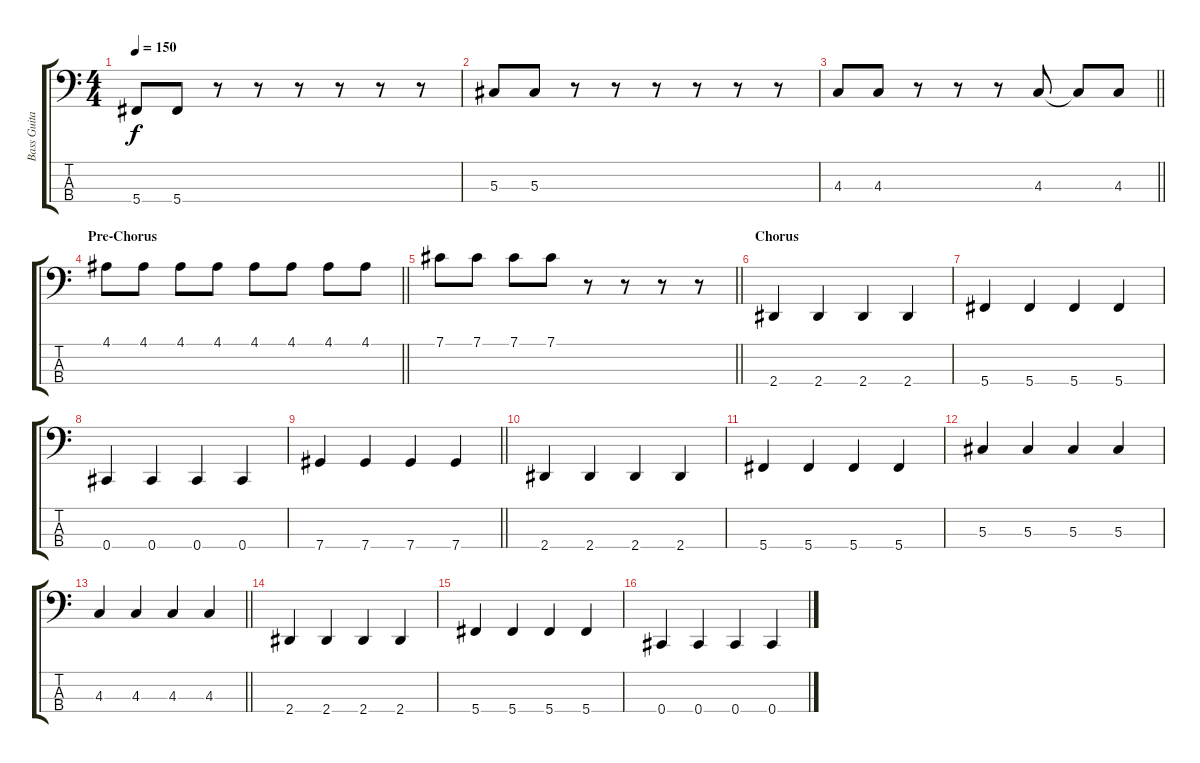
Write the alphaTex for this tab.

\track ("Bass Guitar" "Bass Guita") {instrument electricbassfinger}
\staff {score tabs}
\tuning (Gb2 Db2 Ab1 Db1) {hide}
\ts (4 4)
\tempo 150
\clef f4
\ks c
5.4.8{dy f} 5.4.8 r.8 r.8 r.8 r.8 r.8 r.8 |
5.3.8 5.3.8 r.8 r.8 r.8 r.8 r.8 r.8 |
\barLineRight lightlight
4.3.8 4.3.8 r.8 r.8 r.8 4.3.8 4.3{t}.8 4.3.8 |
\section ("" "Pre-Chorus")
\barLineRight lightlight
4.1.8 4.1.8 4.1.8 4.1.8 4.1.8 4.1.8 4.1.8 4.1.8 |
\barLineRight lightlight
7.1.8 7.1.8 7.1.8 7.1.8 r.8 r.8 r.8 r.8 |
\section ("" "Chorus")
2.4.4 2.4.4 2.4.4 2.4.4 |
5.4.4 5.4.4 5.4.4 5.4.4 |
0.4.4 0.4.4 0.4.4 0.4.4 |
\barLineRight lightlight
7.4.4 7.4.4 7.4.4 7.4.4 |
2.4.4 2.4.4 2.4.4 2.4.4 |
5.4.4 5.4.4 5.4.4 5.4.4 |
5.3.4 5.3.4 5.3.4 5.3.4 |
\barLineRight lightlight
4.3.4 4.3.4 4.3.4 4.3.4 |
2.4.4 2.4.4 2.4.4 2.4.4 |
5.4.4 5.4.4 5.4.4 5.4.4 |
0.4.4 0.4.4 0.4.4 0.4.4
